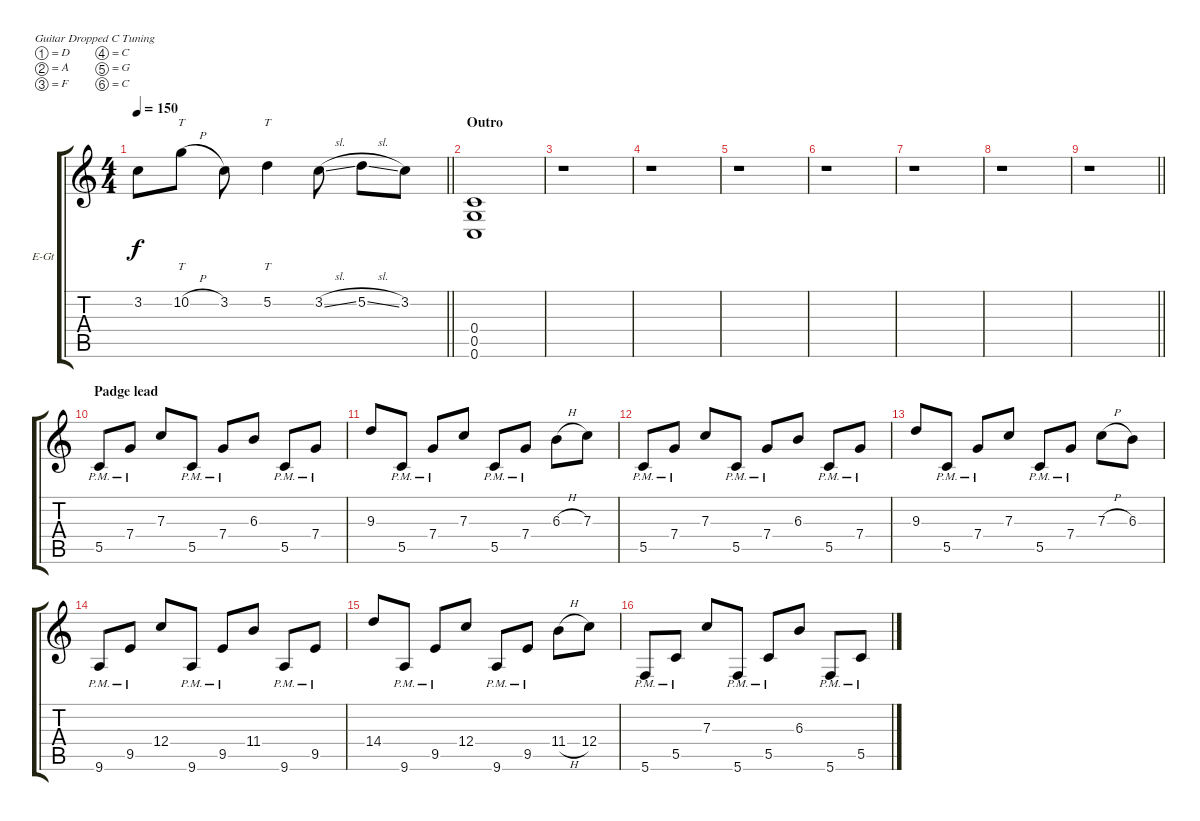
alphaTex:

\bracketExtendMode groupsimilarinstruments
\firstSystemTrackNameOrientation horizontal
\otherSystemsTrackNameOrientation horizontal
\track ("Padge" "E-Gt") {solo instrument overdrivenguitar}
\staff {score tabs}
\tuning (D4 A3 F3 C3 G2 C2)
\ts (4 4)
\tempo 150
\clef g2
\barLineRight lightlight
\ks c
3.2.8{dy f} 10.2{h}.8{tt} 3.2.8 5.2.4{tt} 3.2{sl}.8 5.2{sl}.8 3.2.8 |
\section ("" "Outro")
(0.4 0.5 0.6).1 |
r.1 |
r.1 |
r.1 |
r.1 |
r.1 |
r.1 |
\barLineRight lightlight
r.1 |
\section ("" "Padge lead")
5.5{pm}.8 7.4{pm}.8 7.3.8 5.5{pm}.8 7.4{pm}.8 6.3.8 5.5{pm}.8 7.4{pm}.8 |
9.3.8 5.5{pm}.8 7.4{pm}.8 7.3.8 5.5{pm}.8 7.4{pm}.8 6.3{h}.8 7.3.8 |
5.5{pm}.8 7.4{pm}.8 7.3.8 5.5{pm}.8 7.4{pm}.8 6.3.8 5.5{pm}.8 7.4{pm}.8 |
9.3.8 5.5{pm}.8 7.4{pm}.8 7.3.8 5.5{pm}.8 7.4{pm}.8 7.3{h}.8 6.3.8 |
9.6{pm}.8 9.5{pm}.8 12.4.8 9.6{pm}.8 9.5{pm}.8 11.4.8 9.6{pm}.8 9.5{pm}.8 |
14.4.8 9.6{pm}.8 9.5{pm}.8 12.4.8 9.6{pm}.8 9.5{pm}.8 11.4{h}.8 12.4.8 |
5.6{pm}.8 5.5{pm}.8 7.3.8 5.6{pm}.8 5.5{pm}.8 6.3.8 5.6{pm}.8 5.5{pm}.8
